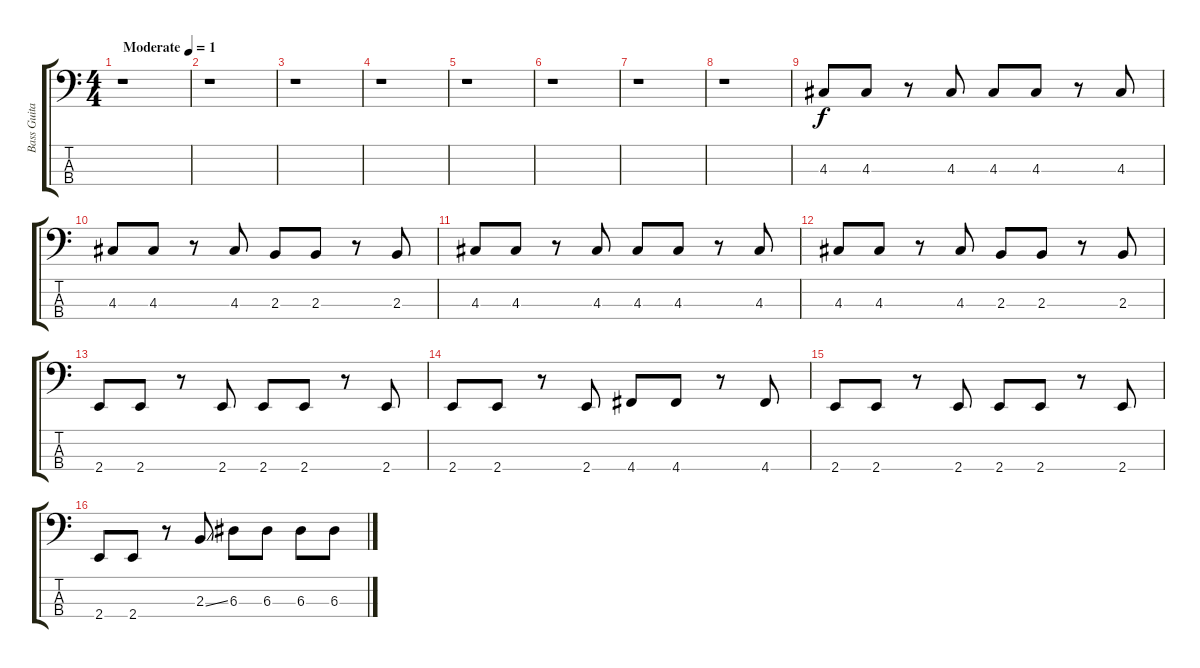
\track ("Bass Guitar" "Bass Guita") {instrument electricbassfinger}
\staff {score tabs}
\tuning (G2 D2 A1 D1) {hide}
\ts (4 4)
\tempo (1 "Moderate")
\clef f4
\ks c
r.1{dy f instrument electricbassfinger} |
r.1 |
r.1 |
r.1 |
r.1 |
r.1 |
r.1 |
r.1 |
4.3.8 4.3.8 r.8 4.3.8 4.3.8 4.3.8 r.8 4.3.8 |
4.3.8 4.3.8 r.8 4.3.8 2.3.8 2.3.8 r.8 2.3.8 |
4.3.8 4.3.8 r.8 4.3.8 4.3.8 4.3.8 r.8 4.3.8 |
4.3.8 4.3.8 r.8 4.3.8 2.3.8 2.3.8 r.8 2.3.8 |
2.4.8 2.4.8 r.8 2.4.8 2.4.8 2.4.8 r.8 2.4.8 |
2.4.8 2.4.8 r.8 2.4.8 4.4.8 4.4.8 r.8 4.4.8 |
2.4.8 2.4.8 r.8 2.4.8 2.4.8 2.4.8 r.8 2.4.8 |
2.4.8 2.4.8 r.8 2.3{ss}.8 6.3.8 6.3.8 6.3.8 6.3.8
